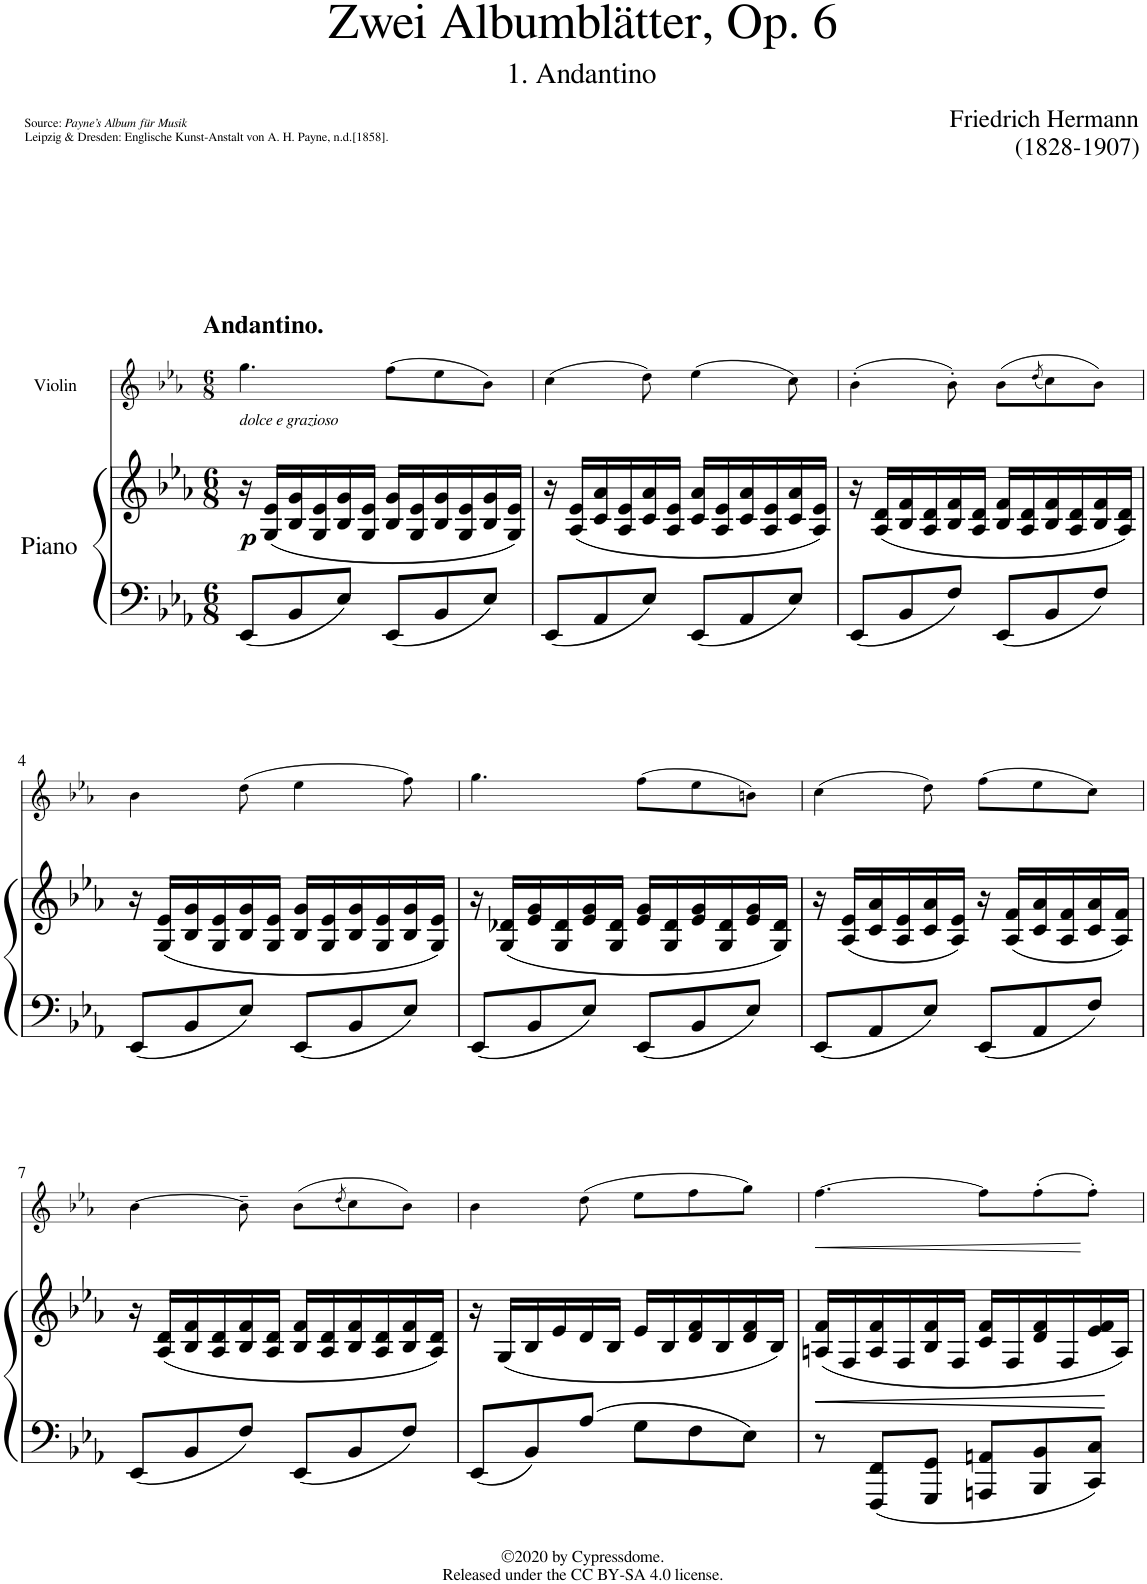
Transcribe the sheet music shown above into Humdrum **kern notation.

**kern	**kern	**dynam	**kern	**dynam
*part2	*part2	*part2	*part1	*part1
*staff3	*staff2	*staff2/3	*staff1	*staff1
*I"Piano	*	*	*I"Violin	*
*I'Pno	*	*	*I'Vln	*
*	*	*	*stria5	*
*clefF4	*clefG2	*	*clefG2	*
*k[b-e-a-]	*k[b-e-a-]	*	*k[b-e-a-]	*
*M6/8	*M6/8	*	*M6/8	*
=1	=1	=1	=1	=1
!	!	!	!LO:TX:a:B:t=Andantino.	!
!	!	!	!LO:TX:b:i:t=dolce e grazioso	!
!	!	!LO:DY:b	!	!
8EE-/L	16r	p	4.gg\	.
.	(16G/ 16e-/LL	.	.	.
8BB-/	16B-/ 16g/	.	.	.
.	16G/ 16e-/	.	.	.
8E-/J	16B-/ 16g/	.	.	.
.	16G/ 16e-/JJ	.	.	.
8EE-/L	16B-/ 16g/LL	.	(8ff\L	.
.	16G/ 16e-/	.	.	.
8BB-/	16B-/ 16g/	.	8ee-\	.
.	16G/ 16e-/	.	.	.
8E-/J	16B-/ 16g/	.	8b-\J)	.
.	16G/ 16e-/JJ)	.	.	.
=2	=2	=2	=2	=2
8EE-/L	16r	.	(4cc\	.
.	(16A-/ 16e-/LL	.	.	.
8AA-/	16c/ 16a-/	.	.	.
.	16A-/ 16e-/	.	.	.
8E-/J	16c/ 16a-/	.	8dd\)	.
.	16A-/ 16e-/JJ	.	.	.
8EE-/L	16c/ 16a-/LL	.	(4ee-\	.
.	16A-/ 16e-/	.	.	.
8AA-/	16c/ 16a-/	.	.	.
.	16A-/ 16e-/	.	.	.
8E-/J	16c/ 16a-/	.	8cc\)	.
.	16A-/ 16e-/JJ)	.	.	.
=3	=3	=3	=3	=3
8EE-/L	16r	.	(4b-'\	.
.	(16A-/ 16d/LL	.	.	.
8BB-/	16B-/ 16f/	.	.	.
.	16A-/ 16d/	.	.	.
8F/J	16B-/ 16f/	.	8b-'\)	.
.	16A-/ 16d/JJ	.	.	.
8EE-/L	16B-/ 16f/LL	.	(8b-\L	.
.	16A-/ 16d/	.	.	.
.	.	.	(8qdd/	.
8BB-/	16B-/ 16f/	.	8cc\)	.
.	16A-/ 16d/	.	.	.
8F/J	16B-/ 16f/	.	8b-\J)	.
.	16A-/ 16d/JJ)	.	.	.
!!LO:LB:g=z
=4	=4	=4	=4	=4
8EE-/L	16r	.	4b-\	.
.	(16G/ 16e-/LL	.	.	.
8BB-/	16B-/ 16g/	.	.	.
.	16G/ 16e-/	.	.	.
8E-/J	16B-/ 16g/	.	(8dd\	.
.	16G/ 16e-/JJ	.	.	.
8EE-/L	16B-/ 16g/LL	.	4ee-\	.
.	16G/ 16e-/	.	.	.
8BB-/	16B-/ 16g/	.	.	.
.	16G/ 16e-/	.	.	.
8E-/J	16B-/ 16g/	.	8ff\)	.
.	16G/ 16e-/JJ)	.	.	.
=5	=5	=5	=5	=5
8EE-/L	16r	.	4.gg\	.
.	(16G/ 16d-X/LL	.	.	.
8BB-/	16e-/ 16g/	.	.	.
.	16G/ 16d-/	.	.	.
8E-/J	16e-/ 16g/	.	.	.
.	16G/ 16d-/JJ	.	.	.
8EE-/L	16e-/ 16g/LL	.	(8ff\L	.
.	16G/ 16d-/	.	.	.
8BB-/	16e-/ 16g/	.	8ee-\	.
.	16G/ 16d-/	.	.	.
8E-/J	16e-/ 16g/	.	8bn\J)	.
.	16G/ 16d-/JJ)	.	.	.
=6	=6	=6	=6	=6
8EE-/L	16r	.	(4cc\	.
.	(16A-/ 16e-/LL	.	.	.
8AA-/	16c/ 16a-/	.	.	.
.	16A-/ 16e-/	.	.	.
8E-/J	16c/ 16a-/	.	8dd\)	.
.	16A-/ 16e-/JJ)	.	.	.
8EE-/L	16r	.	(8ff\L	.
.	(16A-/ 16f/LL	.	.	.
8AA-/	16c/ 16a-/	.	8ee-\	.
.	16A-/ 16f/	.	.	.
8F/J	16c/ 16a-/	.	8cc\J)	.
.	16A-/ 16f/JJ)	.	.	.
!!LO:LB:g=z
=7	=7	=7	=7	=7
8EE-/L	16r	.	[4b-\	.
.	(16A-/ 16d/LL	.	.	.
8BB-/	16B-/ 16f/	.	.	.
.	16A-/ 16d/	.	.	.
8F/J	16B-/ 16f/	.	8b-~\]	.
.	16A-/ 16d/JJ	.	.	.
8EE-/L	16B-/ 16f/LL	.	(8b-\L	.
.	16A-/ 16d/	.	.	.
.	.	.	(8qdd/	.
8BB-/	16B-/ 16f/	.	8cc\)	.
.	16A-/ 16d/	.	.	.
8F/J	16B-/ 16f/	.	8b-\J)	.
.	16A-/ 16d/JJ)	.	.	.
=8	=8	=8	=8	=8
8EE-/L	16r	.	4b-\	.
.	(16G/LL	.	.	.
8BB-/	16B-/	.	.	.
.	16e-/	.	.	.
8A-/J	16d/	.	(8dd\	.
.	16B-/JJ	.	.	.
8G\L	16e-/LL	.	8ee-\L	.
.	16B-/	.	.	.
8F\	16d/ 16f/	.	8ff\	.
.	16B-/	.	.	.
8E-\J	16d/ 16f/	.	8gg\J)	.
.	16B-/JJ)	.	.	.
=9	=9	=9	=9	=9
!	!	!LO:HP:b	!	!LO:HP:b
8r	(16An/ 16f/LL	<	[4.ff\	<
.	16F/	.	.	.
8FFF/ 8FF/L	16A/ 16f/	.	.	.
.	16F/	.	.	.
8GGG/ 8GG/J	16B-/ 16f/	.	.	.
.	16F/JJ	.	.	.
8AAAn/ 8AAn/L	16c/ 16f/LL	.	8ff\L]	.
.	16F/	.	.	.
8BBB-/ 8BB-/	16d/ 16f/	.	(8ff'\	.
.	16F/	.	.	.
8CC/ 8C/J	16e-/ 16f/	.	8ff'\J)	[
.	16A/JJ)	[	.	.
=	=	=	=	=
*-	*-	*-	*-	*-
